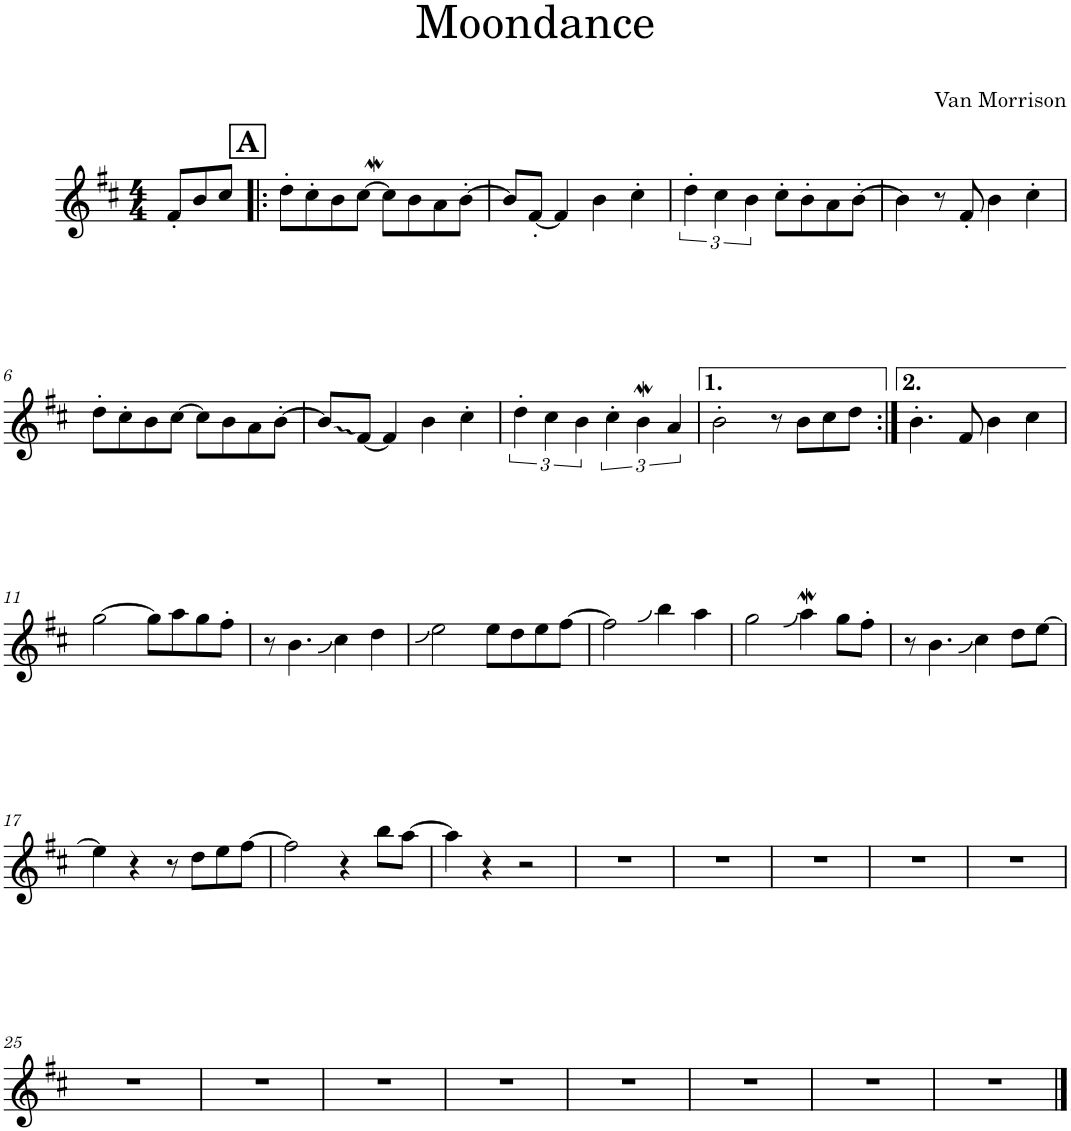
**kern
*part1
*staff1
*I"Tenor Saxophone
*I'T. Sax.
*clefG2
*Trd8c14
*k[f#c#]
*M4/4
=1
8f#'/L
8b/
8cc#/J
!!LO:REH:place=s1:a:B:cj:fs=14:t=A
=2!|:
8dd'\L
8cc#'\
8b\
[8cc#W\J
8cc#\L]
8b\
8a\
[8b'\J
=3
8b/L]
[8f#'/J
4f#/]
4b\
4cc#'\
=4
6dd'\
6cc#\
6b\
8cc#'\L
8b'\
8a\
[8b'\J
=5
4b\]
8r
8f#'/
4b\
4cc#'\
!!LO:LB:g=z
=6
8dd'\L
8cc#'\
8b\
[8cc#\J
8cc#\L]
8b\
8a\
[8b'\J
=7
8b/L]
[8f#/J
4f#/]
4b\
4cc#'\
=8
6dd'\
6cc#\
6b\
6cc#'\
6bW\
6a/
=9
2b'\
8r
8b\L
8cc#\
8dd\J
=10:|!
4.b'\
8f#/
4b\
4cc#\
!!LO:LB:g=z
=11
[2gg\
8gg\L]
8aa\
8gg\
8ff#'\J
=12
8r
4.b\
4cc#\
4dd\
=13
2ee\
8ee\L
8dd\
8ee\
[8ff#\J
=14
2ff#\]
4bb\
4aa\
=15
2gg\
4aaW\
8gg\L
8ff#'\J
=16
8r
4.b\
4cc#\
8dd\L
[8ee\J
!!LO:LB:g=z
=17
4ee\]
4r
8r
8dd\L
8ee\
[8ff#\J
=18
2ff#\]
4r
8bb\L
[8aa\J
=19
4aa\]
4r
2r
=20
1r
=21
1r
=22
1r
=23
1r
=24
1r
!!LO:LB:g=z
=25
1r
=26
1r
=27
1r
=28
1r
=29
1r
=30
1r
=31
1r
=32
1r
==
*-
